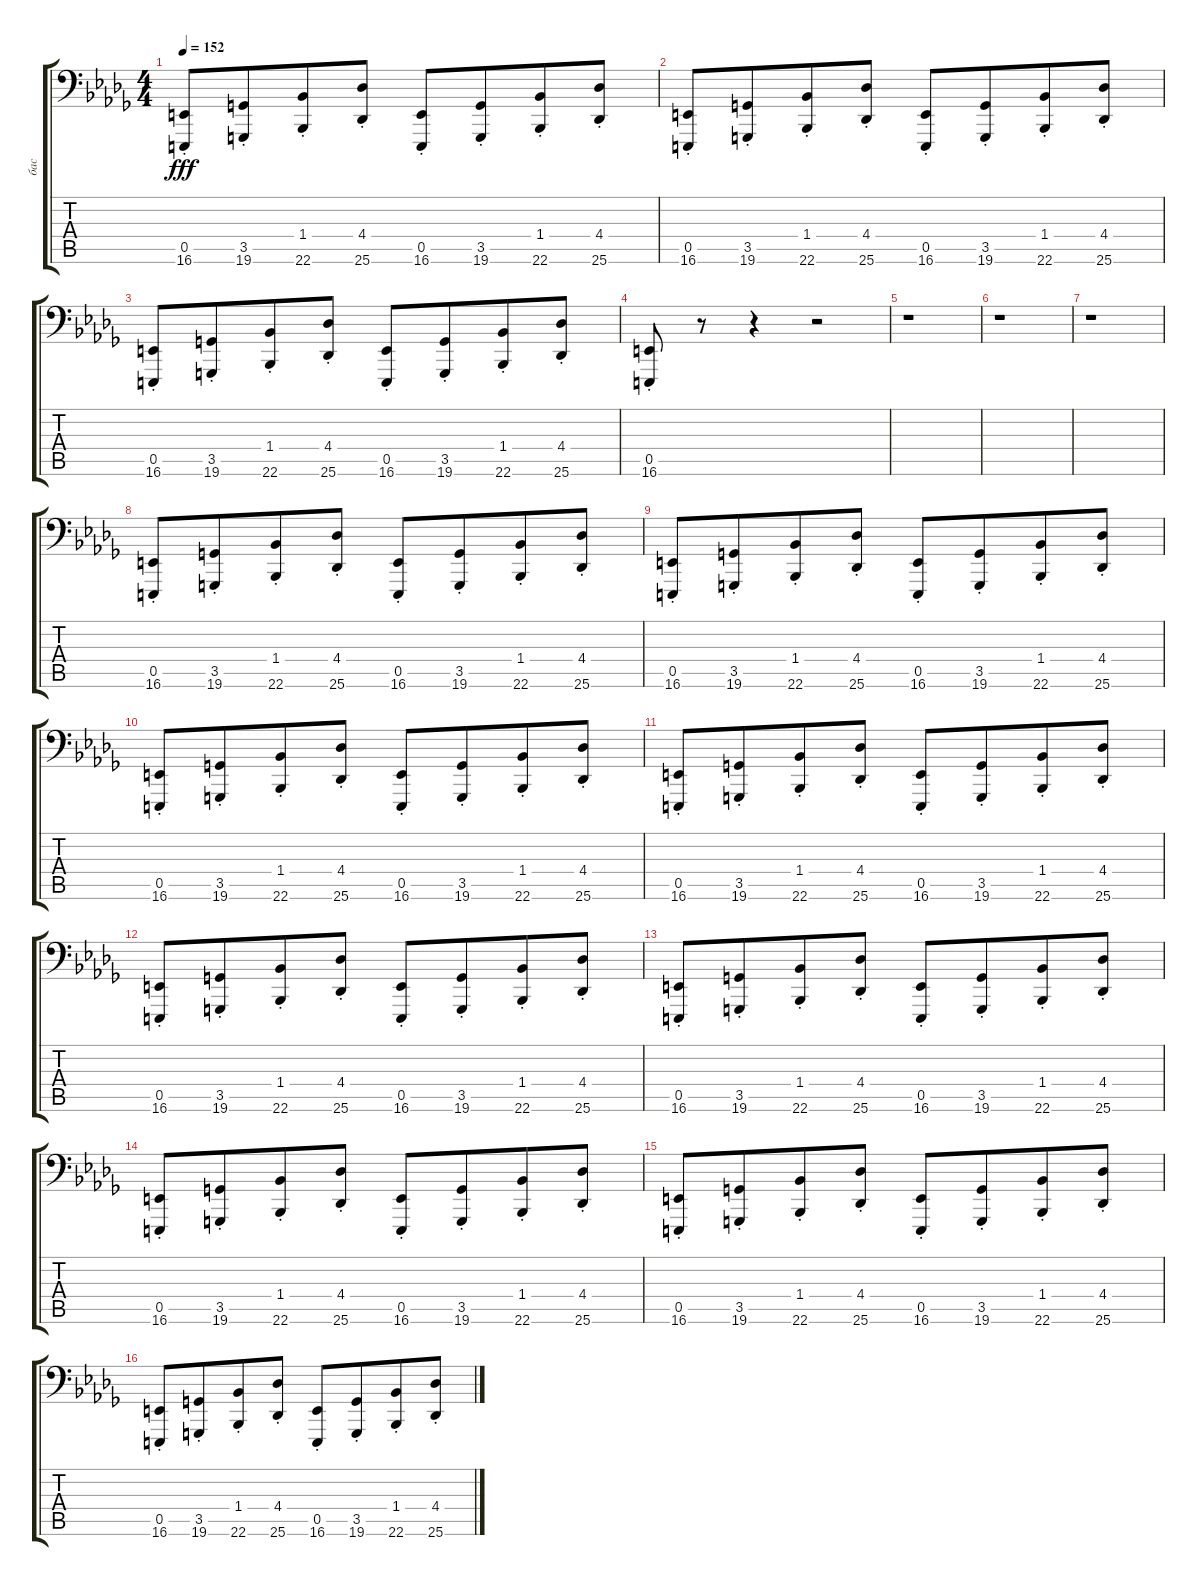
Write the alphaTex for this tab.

\track ("бас" "бас") {instrument acousticgrandpiano}
\staff {score tabs}
\tuning (C3 G2 D2 A1 E1 C-1) {hide}
\ts (4 4)
\tempo 152
\clef f4
\ks bbminor
(0.5{st} 16.6{st}).8{dy fff} (3.5{st} 19.6{st}).8{beam merge} (1.4{st} 22.6{st}).8 (4.4{st} 25.6{st}).8 (0.5{st} 16.6{st}).8 (3.5{st} 19.6{st}).8{beam merge} (1.4{st} 22.6{st}).8 (4.4{st} 25.6{st}).8 |
(0.5{st} 16.6{st}).8 (3.5{st} 19.6{st}).8{beam merge} (1.4{st} 22.6{st}).8 (4.4{st} 25.6{st}).8 (0.5{st} 16.6{st}).8 (3.5{st} 19.6{st}).8{beam merge} (1.4{st} 22.6{st}).8 (4.4{st} 25.6{st}).8 |
(0.5{st} 16.6{st}).8 (3.5{st} 19.6{st}).8{beam merge} (1.4{st} 22.6{st}).8 (4.4{st} 25.6{st}).8 (0.5{st} 16.6{st}).8 (3.5{st} 19.6{st}).8{beam merge} (1.4{st} 22.6{st}).8 (4.4{st} 25.6{st}).8 |
(0.5{st} 16.6{st}).8 r.8 r.4 r.2 |
r.1 |
r.1 |
r.1 |
(0.5{st} 16.6{st}).8 (3.5{st} 19.6{st}).8{beam merge} (1.4{st} 22.6{st}).8 (4.4{st} 25.6{st}).8 (0.5{st} 16.6{st}).8 (3.5{st} 19.6{st}).8{beam merge} (1.4{st} 22.6{st}).8 (4.4{st} 25.6{st}).8 |
(0.5{st} 16.6{st}).8 (3.5{st} 19.6{st}).8{beam merge} (1.4{st} 22.6{st}).8 (4.4{st} 25.6{st}).8 (0.5{st} 16.6{st}).8 (3.5{st} 19.6{st}).8{beam merge} (1.4{st} 22.6{st}).8 (4.4{st} 25.6{st}).8 |
(0.5{st} 16.6{st}).8 (3.5{st} 19.6{st}).8{beam merge} (1.4{st} 22.6{st}).8 (4.4{st} 25.6{st}).8 (0.5{st} 16.6{st}).8 (3.5{st} 19.6{st}).8{beam merge} (1.4{st} 22.6{st}).8 (4.4{st} 25.6{st}).8 |
(0.5{st} 16.6{st}).8 (3.5{st} 19.6{st}).8{beam merge} (1.4{st} 22.6{st}).8 (4.4{st} 25.6{st}).8 (0.5{st} 16.6{st}).8 (3.5{st} 19.6{st}).8{beam merge} (1.4{st} 22.6{st}).8 (4.4{st} 25.6{st}).8 |
(0.5{st} 16.6{st}).8 (3.5{st} 19.6{st}).8{beam merge} (1.4{st} 22.6{st}).8 (4.4{st} 25.6{st}).8 (0.5{st} 16.6{st}).8 (3.5{st} 19.6{st}).8{beam merge} (1.4{st} 22.6{st}).8 (4.4{st} 25.6{st}).8 |
(0.5{st} 16.6{st}).8 (3.5{st} 19.6{st}).8{beam merge} (1.4{st} 22.6{st}).8 (4.4{st} 25.6{st}).8 (0.5{st} 16.6{st}).8 (3.5{st} 19.6{st}).8{beam merge} (1.4{st} 22.6{st}).8 (4.4{st} 25.6{st}).8 |
(0.5{st} 16.6{st}).8 (3.5{st} 19.6{st}).8{beam merge} (1.4{st} 22.6{st}).8 (4.4{st} 25.6{st}).8 (0.5{st} 16.6{st}).8 (3.5{st} 19.6{st}).8{beam merge} (1.4{st} 22.6{st}).8 (4.4{st} 25.6{st}).8 |
(0.5{st} 16.6{st}).8 (3.5{st} 19.6{st}).8{beam merge} (1.4{st} 22.6{st}).8 (4.4{st} 25.6{st}).8 (0.5{st} 16.6{st}).8 (3.5{st} 19.6{st}).8{beam merge} (1.4{st} 22.6{st}).8 (4.4{st} 25.6{st}).8 |
(0.5{st} 16.6{st}).8 (3.5{st} 19.6{st}).8{beam merge} (1.4{st} 22.6{st}).8 (4.4{st} 25.6{st}).8 (0.5{st} 16.6{st}).8 (3.5{st} 19.6{st}).8{beam merge} (1.4{st} 22.6{st}).8 (4.4{st} 25.6{st}).8
